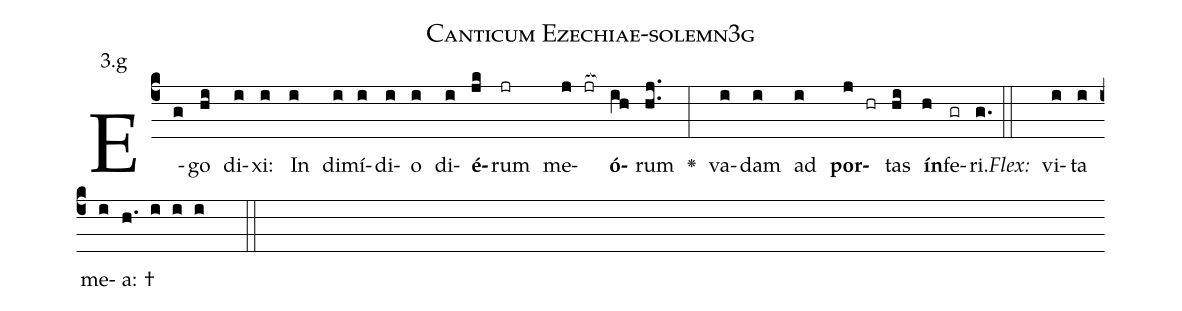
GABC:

name: Canticum Ezechiae-solemn3g;
annotation: 3.g;
%%
(c4)E(g)go(hi) di(i)xi:(i) In(i) di(i)mí(i)di(i)o(i) di(i)<b>é</b>(jk)rum(jr) me(j jr[ocb:1{])<b>ó</b>(ih[ocb:0}])rum(hj..) <v>\greheightstar</v>(:) va(i)dam(i) ad(i) <b>por</b>(j hr)tas(hi) <b>ín</b>(h)fe(gr)ri.(g.) (::)
<i>Flex:</i>()  vi(i)ta(i) me(i)a: †(h. i i i  ::)

%E(i) u(i) o(j) u(hi) a(h) e.(g.) (::)
